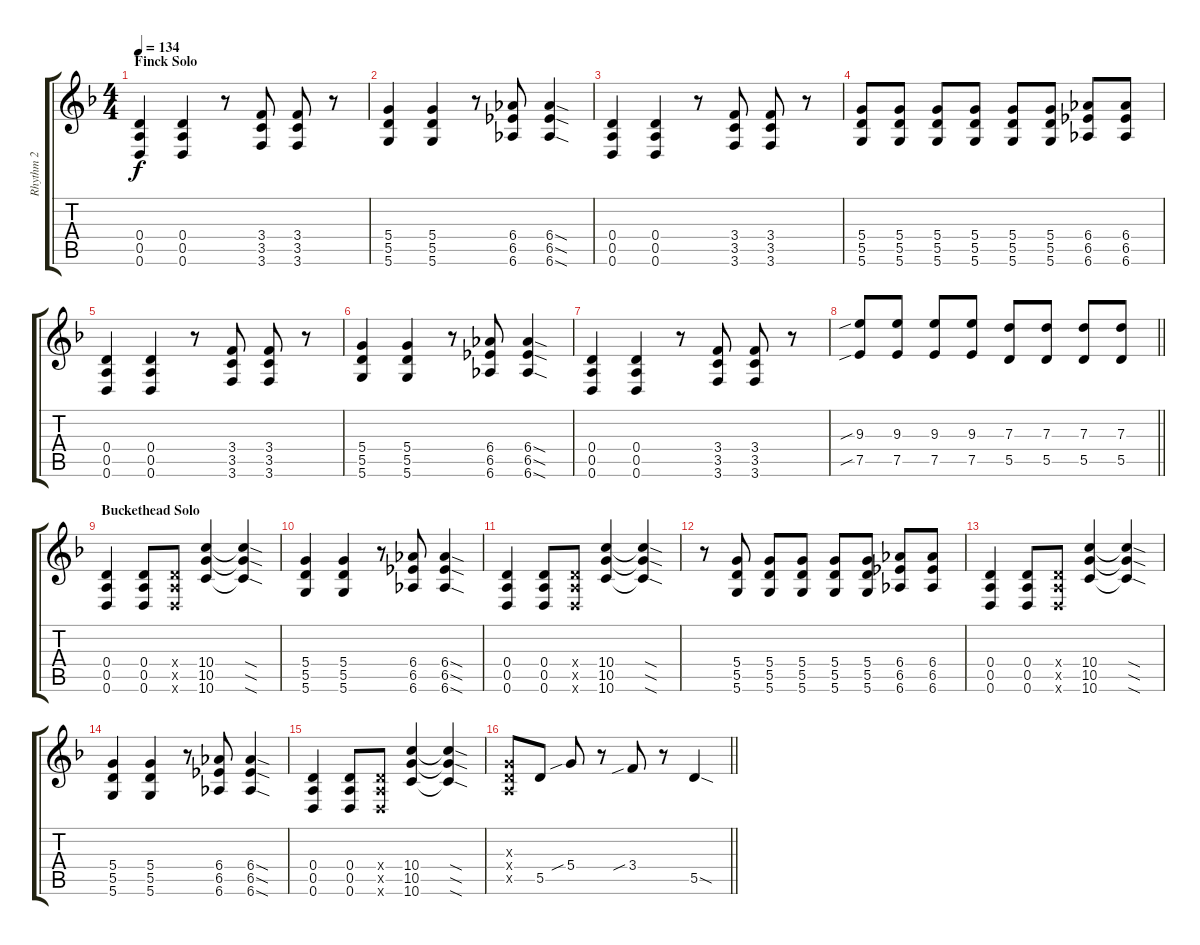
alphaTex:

\track ("Rhythm 2" "Rhythm 2") {instrument overdrivenguitar}
\staff {score tabs}
\tuning (E4 B3 G3 D3 A2 D2) {hide}
\ts (4 4)
\section ("" "Finck Solo")
\tempo 134
\clef g2
\ks f
(0.4 0.5 0.6).4{dy f} (0.4 0.5 0.6).4 r.8 (3.4 3.5 3.6).8 (3.4 3.5 3.6).8 r.8 |
(5.4 5.5 5.6).4 (5.4 5.5 5.6).4 r.8 (6.4 6.5 6.6).8 (6.4{sod} 6.5{sod} 6.6{sod}).4 |
(0.4 0.5 0.6).4 (0.4 0.5 0.6).4 r.8 (3.4 3.5 3.6).8 (3.4 3.5 3.6).8 r.8 |
(5.4 5.5 5.6).8 (5.4 5.5 5.6).8 (5.4 5.5 5.6).8 (5.4 5.5 5.6).8 (5.4 5.5 5.6).8 (5.4 5.5 5.6).8 (6.4 6.5 6.6).8 (6.4 6.5 6.6).8 |
(0.4 0.5 0.6).4 (0.4 0.5 0.6).4 r.8 (3.4 3.5 3.6).8 (3.4 3.5 3.6).8 r.8 |
(5.4 5.5 5.6).4 (5.4 5.5 5.6).4 r.8 (6.4 6.5 6.6).8 (6.4{sod} 6.5{sod} 6.6{sod}).4 |
(0.4 0.5 0.6).4 (0.4 0.5 0.6).4 r.8 (3.4 3.5 3.6).8 (3.4 3.5 3.6).8 r.8 |
\barLineRight lightlight
(9.3{sib} 7.5{sib}).8 (9.3 7.5).8 (9.3 7.5).8 (9.3 7.5).8 (7.3 5.5).8 (7.3 5.5).8 (7.3 5.5).8 (7.3 5.5).8 |
\section ("" "Buckethead Solo")
(0.4 0.5 0.6).4 (0.4 0.5 0.6).8 (0.4{x} 0.5{x} 0.6{x}).8 (10.4 10.5 10.6).4 (10.4{sod t} 10.5{sod t} 10.6{sod t}).4 |
(5.4 5.5 5.6).4 (5.4 5.5 5.6).4 r.8 (6.4 6.5 6.6).8 (6.4{sod} 6.5{sod} 6.6{sod}).4 |
(0.4 0.5 0.6).4 (0.4 0.5 0.6).8 (0.4{x} 0.5{x} 0.6{x}).8 (10.4 10.5 10.6).4 (10.4{sod t} 10.5{sod t} 10.6{sod t}).4 |
r.8 (5.4 5.5 5.6).8 (5.4 5.5 5.6).8 (5.4 5.5 5.6).8 (5.4 5.5 5.6).8 (5.4 5.5 5.6).8 (6.4 6.5 6.6).8 (6.4 6.5 6.6).8 |
(0.4 0.5 0.6).4 (0.4 0.5 0.6).8 (0.4{x} 0.5{x} 0.6{x}).8 (10.4 10.5 10.6).4 (10.4{sod t} 10.5{sod t} 10.6{sod t}).4 |
(5.4 5.5 5.6).4 (5.4 5.5 5.6).4 r.8 (6.4 6.5 6.6).8 (6.4{sod} 6.5{sod} 6.6{sod}).4 |
(0.4 0.5 0.6).4 (0.4 0.5 0.6).8 (0.4{x} 0.5{x} 0.6{x}).8 (10.4 10.5 10.6).4 (10.4{sod t} 10.5{sod t} 10.6{sod t}).4 |
\barLineRight lightlight
(0.3{x} 0.4{x} 0.5{x}).8 5.5.8 5.4{sib}.8 r.8 3.4{sib}.8 r.8 5.5{sod}.4
